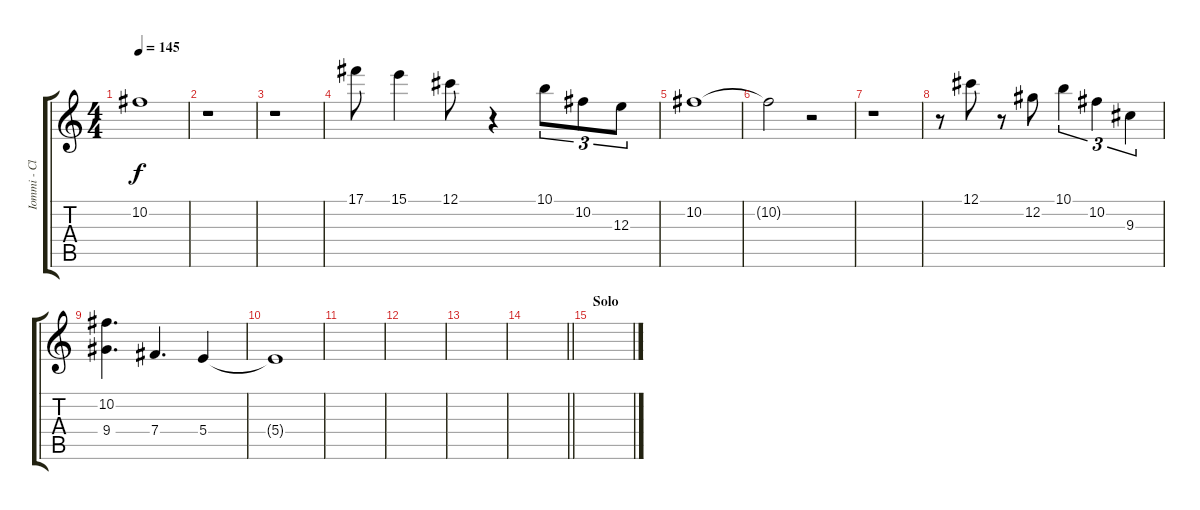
\track ("Iommi - Clean 2" "Iommi - Cl") {instrument electricguitarclean}
\staff {score tabs}
\tuning (Db4 Ab3 E3 B2 Gb2 Db2) {hide}
\ts (4 4)
\tempo 145
\clef g2
\ks c
10.2.1{dy f} |
r.1 |
r.1 |
17.1.8 15.1.4 12.1.8 r.4 10.1.8{tu (3 2)} 10.2.8{tu (3 2)} 12.3.8{tu (3 2)} |
10.2.1 |
10.2{t}.2 r.2 |
r.1 |
r.8 12.1.8 r.8 12.2.8 10.1.4{tu (3 2)} 10.2.4{tu (3 2)} 9.3.4{tu (3 2)} |
(10.2 9.4).4{d} 7.4.4{d} 5.4.4 |
5.4{t}.1 |
|
|
|
\barLineRight lightlight
|
\section ("" "Solo")
